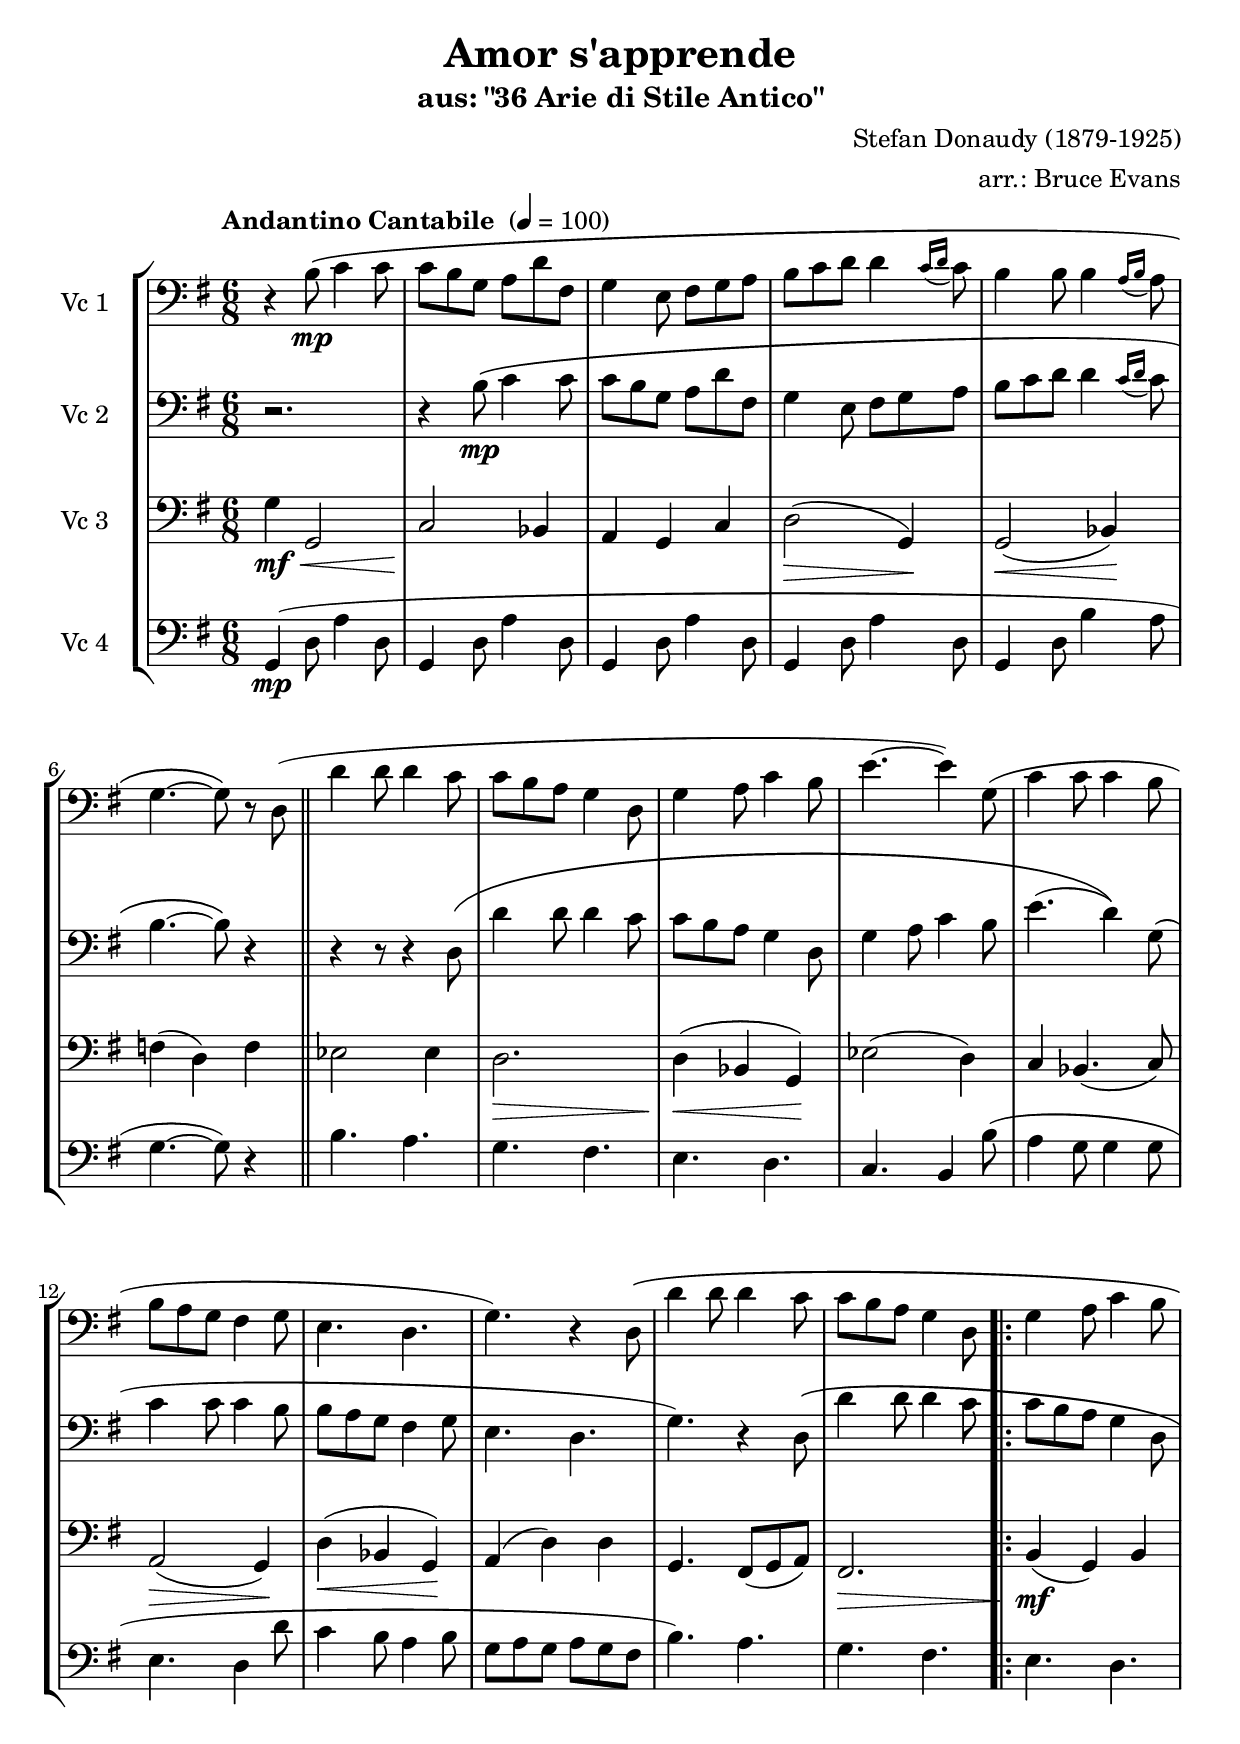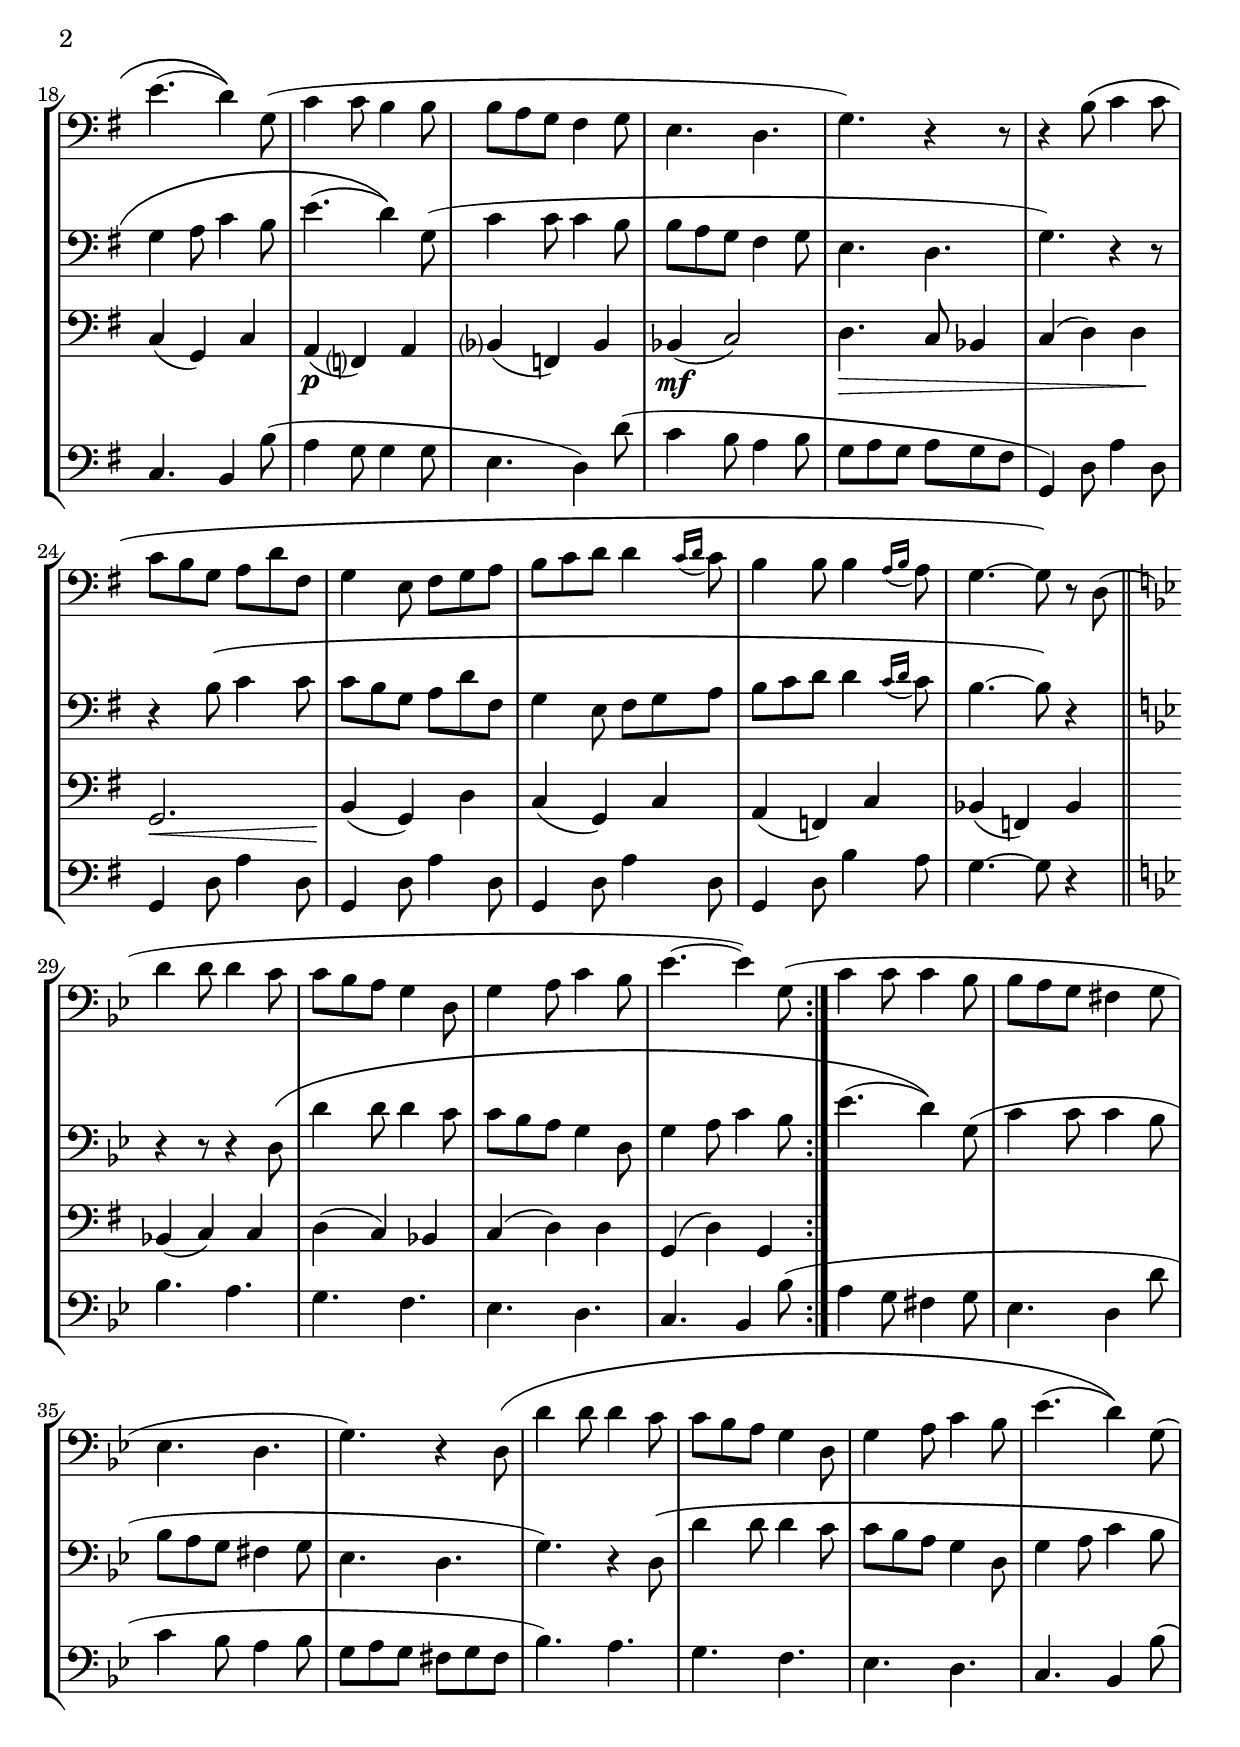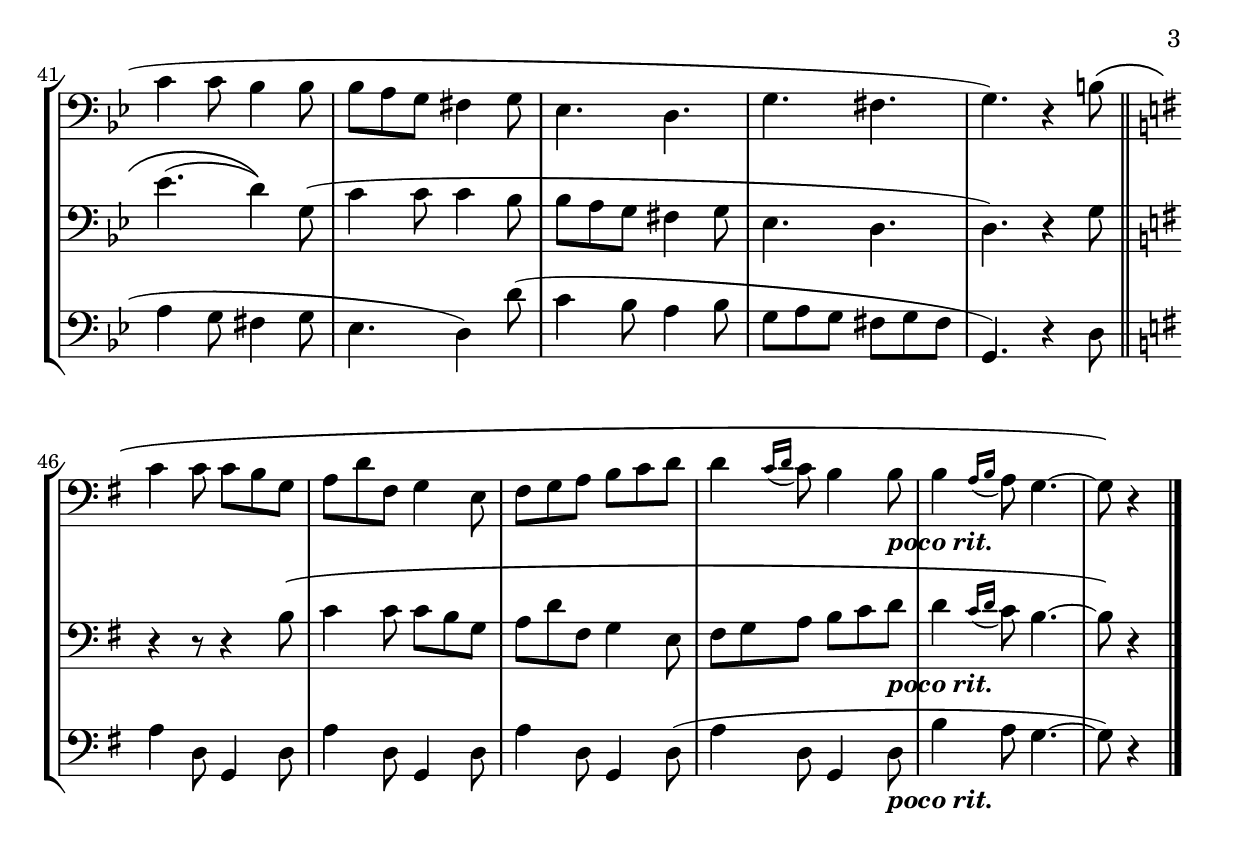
\version "2.12.3"
\include "deutsch.ly"

#(set-global-staff-size 22)

\header {
  title = "Amor s'apprende"
  subtitle = "aus: \"36 Arie di Stile Antico\""
  composer = "Stefan Donaudy (1879-1925)"
  arranger = "arr.: Bruce Evans"
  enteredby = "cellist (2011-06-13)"
}

voiceconsts = {
 \key g \major
 \time 6/8
 \clef "bass"
% \clef "treble"
% \numericTimeSignature
 \compressFullBarRests
 \tempo "Andantino Cantabile " 4=100
}

%minstr = "harpsichord"
%minstr = "clarinet"
%minstr = "accordion"
minstr = "bassoon"

prit = \markup \bold \italic "poco rit."

va = \relative c'' {
   \voiceconsts

   r4 h8\(\mp c4 c8
   c h g a d fis,
   g4 e8 fis g a
   h c d d4 \appoggiatura { c16[ d] } c8
   h4 h8 h4 \appoggiatura { a16[ h] } a8
   g4.~ g8\) r d( \bar "||"

   d'4 d8 d4 c8
   c h a g4 d8
   g4 a8 c4 h8
   e4.~ e4) g,8(
   c4 c8 c4 h8
   h a g fis4 g8

   e4. d
   g) r4 d8\(
   d'4 d8 d4 c8
   c h a g4 d8
   g4 a8 c4 h8
   e4.( d4)\) g,8(

   c4 c8 h4 h8
   h a g fis4 g8
   e4. d
   g) r4 r8
   r4 h8\( c4 c8
   c h g a d fis,

   g4 e8 fis g a
   h c d d4 \appoggiatura { c16[ d] } c8
   h4 h8 h4 \appoggiatura { a16[ h] } a8
   g4.~ g8\) r d( \bar "||" \key b \major
   d'4 d8 d4 c8

   c b a g4 d8
   g4 a8 c4 b8
   es4.~ es4) g,8(
   c4 c8 c4 b8
   b a g fis4 g8
   es4. d

   g) r4 d8\(
   d'4 d8 d4 c8
   c b a g4 d8
   g4 a8 c4 b8
   es4.( d4)\)
   g,8( c4 c8 b4 b8

   b a g fis4 g8
   es4. d
   g fis
   g) r4 h8\( \bar "||" \key g \major
   c4 c8 c h g

   a d fis, g4 e8
   fis g a h c d
   d4 \appoggiatura { c16[ d] } c8 h4 h8_\prit
   h4 \appoggiatura { a16[ h] } a8 g4.~
   g8\) r4 \bar "|."
}

vb = \relative c''' {
   \voiceconsts

   r2.
   r4 h8\(\mp c4 c8
   c h g a d fis,
   g4 e8 fis g a
   h c d d4 \appoggiatura { c16[ d] } c8
   h4.~ h8\) r4 \bar "||"

   r r8 r4 d,8\(
   d'4 d8 d4 c8
   c h a g4 d8
   g4 a8 c4 h8
   e4.( d4)\) g,8(
   c4 c8 c4 h8

   h a g fis4 g8
   e4. d
   g) r4 d8\(
   d'4 d8 d4 c8
   c h a g4 d8
   g4 a8 c4 h8

   e4.( d4)\) g,8(
   c4 c8 c4 h8
   h a g fis4 g8
   e4. d
   g) r4 r8
   r4 h8\( c4 c8

   c h g a d fis,
   g4 e8 fis g a
   h c d d4 \appoggiatura { c16[ d] } c8
   h4.~ h8\) r4 \bar "||" \key b \major
   r r8 r4 d,8\(

   d'4 d8 d4 c8
   c b a g4 d8
   g4 a8 c4 b8
   es4.( d4)\) g,8(
   c4 c8 c4 b8
   b a g fis4 g8

   es4. d
   g) r4 d8\(
   d'4 d8 d4 c8
   c b a g4 d8
   g4 a8 c4 b8
   es4.( d4)\) g,8(

   c4 c8 c4 b8
   b a g fis4 g8
   es4. d
   d) r4 g8 \bar "||" \key g \major
   r4 r8 r4 h8\(

   c4 c8 c h g
   a d fis, g4 e8
   fis g a h c d_\prit
   d4 \appoggiatura { c16[ d] } c8 h4.~
   h8\) r4 \bar "|."
}

\include "v3.ily"
vd = \relative c'' {
   \voiceconsts

   g4(\mp d'8 a'4 d,8
   g,4 d'8 a'4 d,8
   g,4 d'8 a'4 d,8
   g,4 d'8 a'4 d,8
   g,4 d'8 h'4 a8
   g4.~ g8) r4 \bar "||"

   h4. a
   g fis
   e d
   c h4 h'8(
   a4 g8 g4 g8
   e4. d4 d'8

   c4 h8 a4 h8
   g a g a g fis
   h4.) a
   g fis
   e d
   c h4 h'8(

   a4 g8 g4 g8
   e4. d4) d'8(
   c4 h8 a4 h8
   g a g a g fis
   g,4) d'8 a'4 d,8
   g,4 d'8 a'4 d,8

   g,4 d'8 a'4 d,8
   g,4 d'8 a'4 d,8
   g,4 d'8 h'4 a8
   g4.~ g8 r4 \bar "||" \key b \major
   b4. a
   g f

   es d
   c b4 b'8(
   a4 g8 fis4 g8
   es4. d4 d'8
   c4 b8 a4 b8
   g a g fis g fis

   b4.) a
   g f
   es d
   c b4 b'8(
   a4 g8 fis4 g8
   es4. d4) d'8(

   c4 b8 a4 b8
   g a g fis g fis
   g,4.) r4 d'8 \bar "||" \key g \major
   a'4 d,8 g,4 d'8
   a'4 d,8 g,4 d'8

   a'4 d,8 g,4 d'8(
   a'4 d,8 g,4 d'8_\prit
   h'4 a8 g4.~
   g8) r4 \bar "|."
}


\book {
  \score {
    \new StaffGroup <<
      \new Staff {
	\set Staff.midiInstrument = \minstr
	\set Staff.instrumentName = #"Vc 1"
	\transpose g g, { \va }
      }

      \new Staff {
	\set Staff.midiInstrument = \minstr
	\set Staff.instrumentName = #"Vc 2"
	\transpose g g,, { \vb }
      }

      \new Staff {
	\set Staff.midiInstrument = \minstr
	\set Staff.instrumentName = #"Vc 3"
	\transpose g g, { \vc }
      }

      \new Staff {
	\set Staff.midiInstrument = \minstr
	\set Staff.instrumentName = #"Vc 4"
	\transpose g g,, { \vd }
      }
    >>

    \layout {}

    \midi {
      \context {
	\Score
	tempoWholesPerMinute = #(ly:make-moment 100 4)
      }
    }
  }
}
